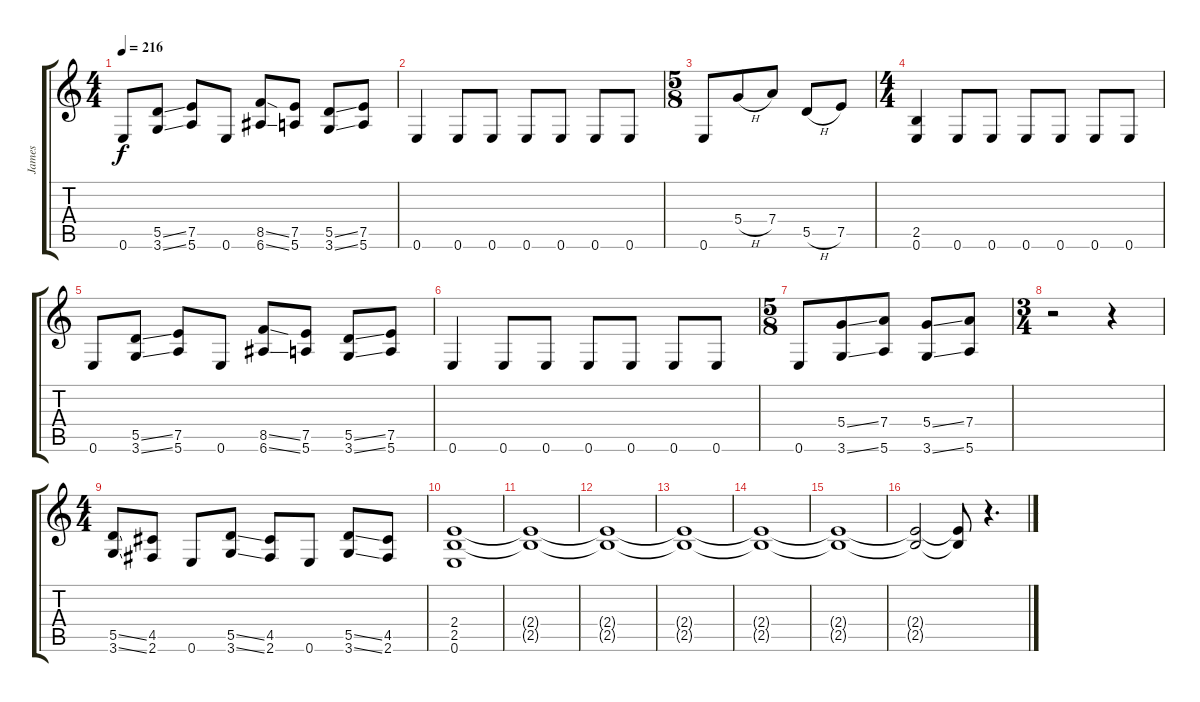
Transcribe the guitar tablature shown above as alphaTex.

\track ("James" "James") {instrument distortionguitar}
\staff {score tabs}
\tuning (E4 B3 G3 D3 A2 E2) {hide}
\ts (4 4)
\tempo 216
\clef g2
\ks c
0.6.8{dy f} (5.5{ss} 3.6{ss}).8 (7.5 5.6).8 0.6.8 (8.5{ss} 6.6{ss}).8 (7.5 5.6).8 (5.5{ss} 3.6{ss}).8 (7.5 5.6).8 |
0.6.4 0.6.8 0.6.8 0.6.8 0.6.8 0.6.8 0.6.8 |
\ts (5 8)
0.6.8 5.4{h}.8 7.4.8 5.5{h}.8 7.5.8 |
\ts (4 4)
(2.5 0.6).4 0.6.8 0.6.8 0.6.8 0.6.8 0.6.8 0.6.8 |
0.6.8 (5.5{ss} 3.6{ss}).8 (7.5 5.6).8 0.6.8 (8.5{ss} 6.6{ss}).8 (7.5 5.6).8 (5.5{ss} 3.6{ss}).8 (7.5 5.6).8 |
0.6.4 0.6.8 0.6.8 0.6.8 0.6.8 0.6.8 0.6.8 |
\ts (5 8)
0.6.8 (5.4{ss} 3.6{ss}).8 (7.4 5.6).8 (5.4{ss} 3.6{ss}).8 (7.4 5.6).8 |
\ts (3 4)
r.2 r.4 |
\ts (4 4)
(5.5{ss} 3.6{ss}).8 (4.5 2.6).8 0.6.8 (5.5{ss} 3.6{ss}).8 (4.5 2.6).8 0.6.8 (5.5{ss} 3.6{ss}).8 (4.5 2.6).8 |
(2.4 2.5 0.6).1 |
(2.4{t} 2.5{t}).1 |
(2.4{t} 2.5{t}).1 |
(2.4{t} 2.5{t}).1 |
(2.4{t} 2.5{t}).1 |
(2.4{t} 2.5{t}).1 |
(2.4{t} 2.5{t}).2 (2.4{t} 2.5{t}).8 r.4{d}
